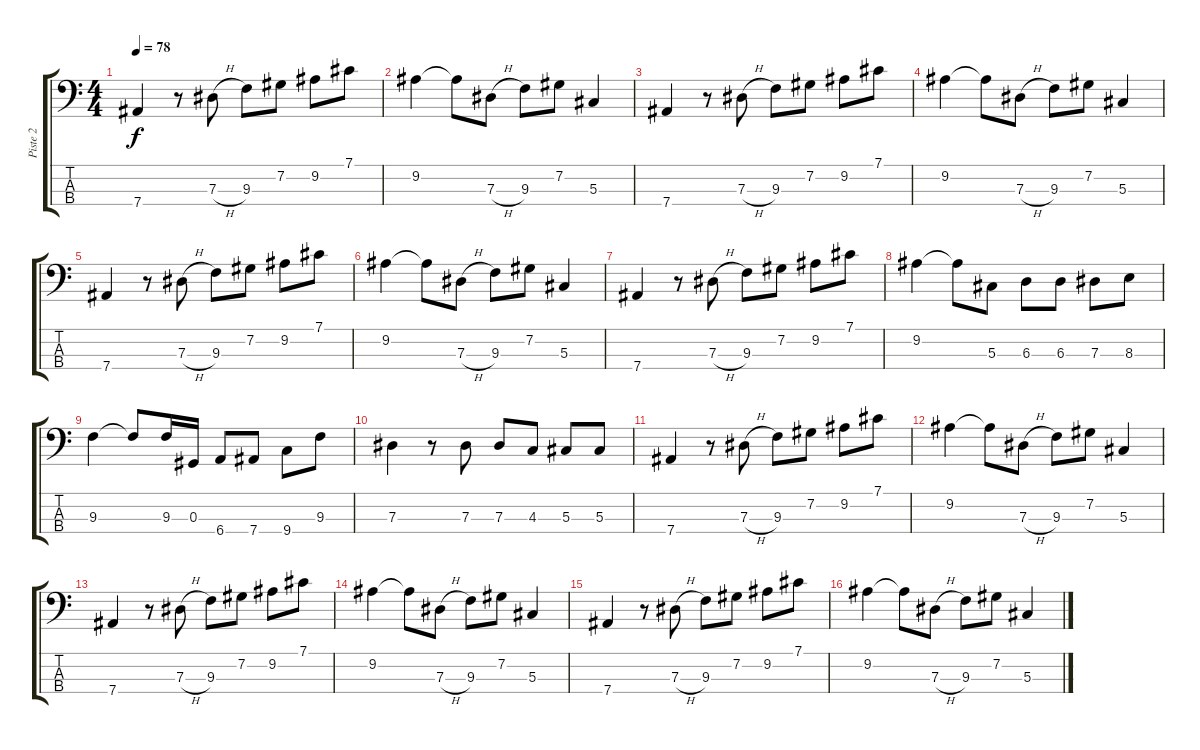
\track ("Piste 2" "Piste 2") {instrument electricbassfinger}
\staff {score tabs}
\tuning (Gb2 Db2 Ab1 Eb1) {hide}
\ts (4 4)
\tempo 78
\clef f4
\ks c
7.4.4{dy f} r.8 7.3{h}.8 9.3.8 7.2.8 9.2.8 7.1.8 |
9.2.4 9.2{t}.8 7.3{h}.8 9.3.8 7.2.8 5.3.4 |
7.4.4 r.8 7.3{h}.8 9.3.8 7.2.8 9.2.8 7.1.8 |
9.2.4 9.2{t}.8 7.3{h}.8 9.3.8 7.2.8 5.3.4 |
7.4.4 r.8 7.3{h}.8 9.3.8 7.2.8 9.2.8 7.1.8 |
9.2.4 9.2{t}.8 7.3{h}.8 9.3.8 7.2.8 5.3.4 |
7.4.4 r.8 7.3{h}.8 9.3.8 7.2.8 9.2.8 7.1.8 |
9.2.4 9.2{t}.8 5.3.8 6.3.8 6.3.8 7.3.8 8.3.8 |
9.3.4 9.3{t}.8 9.3.16 0.3.16 6.4.8 7.4.8 9.4.8 9.3.8 |
7.3.4 r.8 7.3.8 7.3.8 4.3.8 5.3.8 5.3.8 |
7.4.4 r.8 7.3{h}.8 9.3.8 7.2.8 9.2.8 7.1.8 |
9.2.4 9.2{t}.8 7.3{h}.8 9.3.8 7.2.8 5.3.4 |
7.4.4 r.8 7.3{h}.8 9.3.8 7.2.8 9.2.8 7.1.8 |
9.2.4 9.2{t}.8 7.3{h}.8 9.3.8 7.2.8 5.3.4 |
7.4.4 r.8 7.3{h}.8 9.3.8 7.2.8 9.2.8 7.1.8 |
9.2.4 9.2{t}.8 7.3{h}.8 9.3.8 7.2.8 5.3.4
